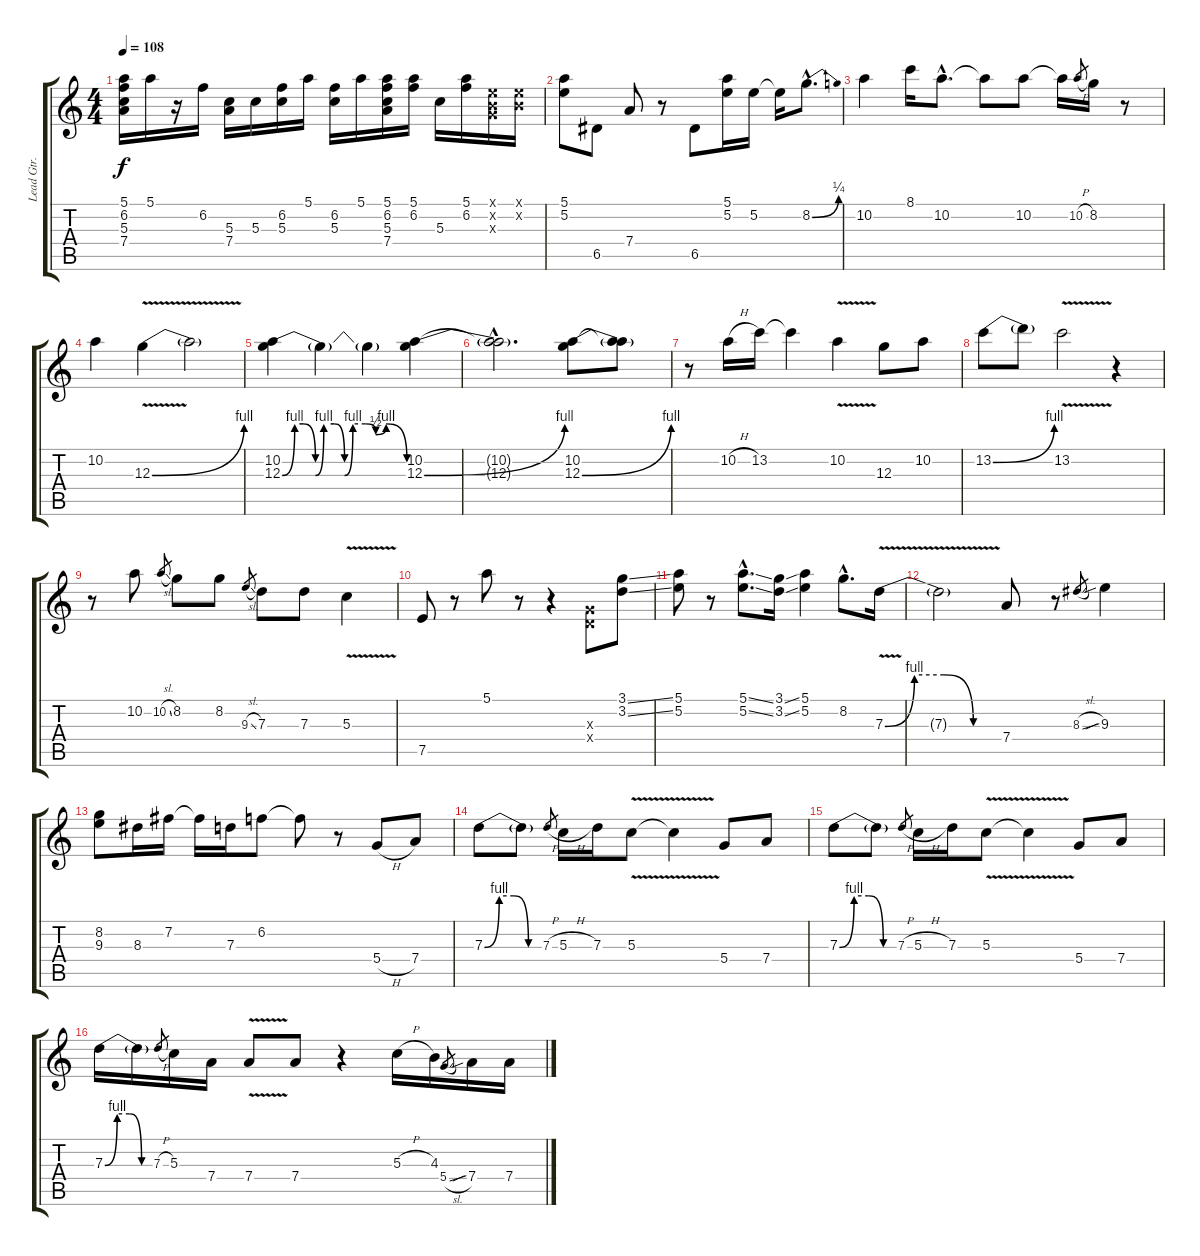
\track ("Lead Gtr. (R. Wood)" "Lead Gtr. ") {instrument electricguitarclean}
\staff {score tabs}
\tuning (E4 B3 G3 D3 A2 E2) {hide}
\ts (4 4)
\tempo 108
\clef g2
\ks c
(5.1 6.2 5.3 7.4).16{dy f} 5.1.16 r.16 6.2.16 (5.3 7.4).16 5.3.16 (6.2 5.3).16 5.1.16 (6.2 5.3).16 5.1.16 (5.1 6.2 5.3 7.4).16 (5.1 6.2).16 5.3.16 (5.1 6.2).16 (0.1{x} 0.2{x} 0.3{x}).16 (0.1{x} 0.2{x}).16 |
(5.1 5.2).8 6.5.8 7.4.8 r.8 6.5.8 (5.1 5.2).16 5.2.16 5.2{t}.16 8.2{be (bend 0 0 60 1) hac}.8{d} |
10.2.4 8.1.16 10.2{hac}.8{d} 10.2{t}.8 10.2.8 10.2{t}.16 10.2{h}.8{gr} 8.2.16 r.8 |
10.2.4 12.3{be (bend 0 0 60 4) v}.4 12.3{t}.2 |
(10.2 12.3{be (custom 0 0 6 4 10 4 16 0 20 4 25 4 30 0 34 4 40 4 45 2 50 4 60 0)}).4 12.3{t}.4 12.3{t}.4 (10.2 12.3{be (bend 0 0 60 4)}).4 |
(10.2{hac t} 12.3{hac t}).2{d} (10.2 12.3{be (bend 0 0 60 4)}).8 (10.2{t} 12.3{t}).8 |
r.8 10.2{h}.16 13.2.16 13.2{t}.4 10.2{v}.4 12.3.8 10.2.8 |
13.2{be (bend 0 0 60 4)}.8 13.2{t}.8 13.2{v}.2 r.4 |
r.8 10.2.8 10.2{sl}.8{gr} 8.2.8 8.2.8 9.3{sl}.8{gr} 7.3.8 7.3.8 5.3{v}.4 |
7.5.8 r.8 5.1.8 r.8 r.4 (0.3{x} 0.4{x}).8 (3.1{ss} 3.2{ss}).8 |
(5.1 5.2).8 r.8 (5.1{ss hac} 5.2{ss hac}).8{d} (3.1{ss} 3.2{ss}).16 (5.1 5.2).4 8.2{hac}.8{d} 7.3{be (custom 0 0 15 4 30 4 45 0 60 0) v}.16 |
7.3{t}.2 7.4.8 r.8 8.3{sl}.8{gr} 9.3{sib}.4 |
(8.2 9.3).8 8.3.16 7.2.16 7.2{t}.16 7.3.16 6.2.8 6.2{t}.8 r.8 5.4{h}.8 7.4.8 |
7.3{be (custom 0 0 15 4 30 4 45 0 60 0)}.8 7.3{t}.8 7.3{h}.8{gr} 5.3{h}.16 7.3.16 5.3{v}.8 5.3{t}.4 5.4.8 7.4.8 |
7.3{be (custom 0 0 15 4 30 4 45 0 60 0)}.8 7.3{t}.8 7.3{h}.8{gr} 5.3{h}.16 7.3.16 5.3{v}.8 5.3{t}.4 5.4.8 7.4.8 |
7.3{be (custom 0 0 15 4 30 4 45 0 60 0)}.16 7.3{t}.16 7.3{h}.8{gr} 5.3.16 7.4.16 7.4{v}.8 7.4.8 r.4 5.3{h}.16 4.3.16 5.4{sl}.8{gr} 7.4{sib}.16 7.4.16
